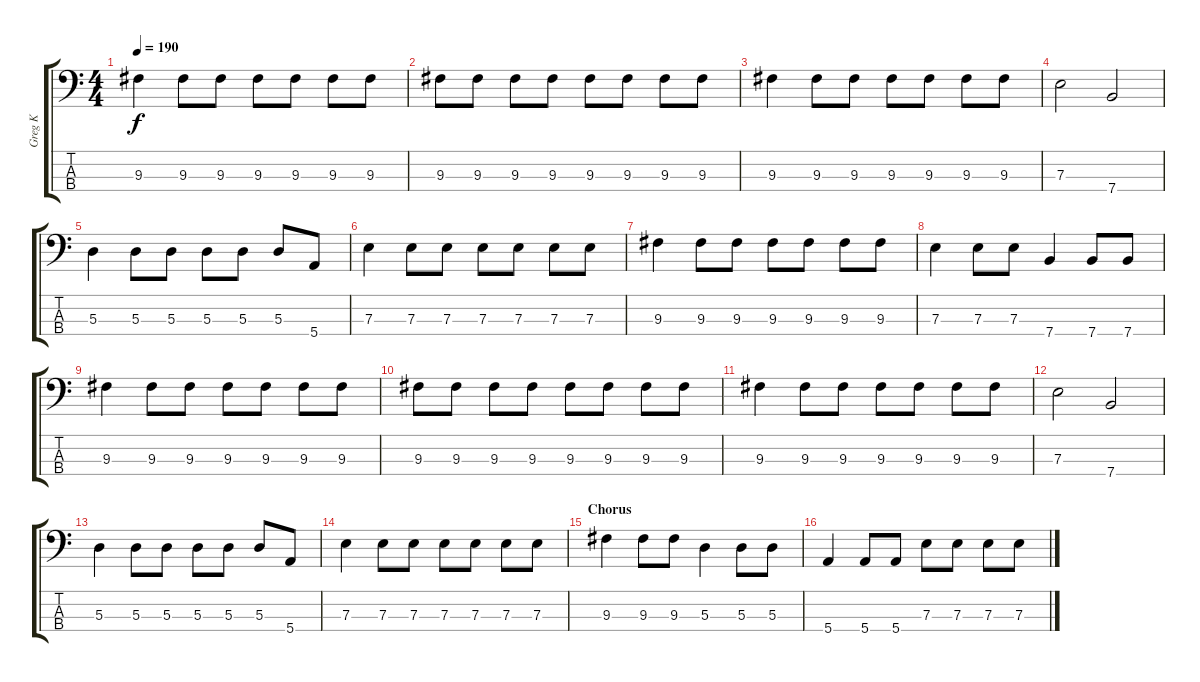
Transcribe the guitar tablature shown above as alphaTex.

\track ("Greg K" "Greg K") {instrument electricbasspick}
\staff {score tabs}
\tuning (G2 D2 A1 E1) {hide}
\ts (4 4)
\tempo 190
\clef f4
\ks c
9.3.4{dy f} 9.3.8 9.3.8 9.3.8 9.3.8 9.3.8 9.3.8 |
9.3.8 9.3.8 9.3.8 9.3.8 9.3.8 9.3.8 9.3.8 9.3.8 |
9.3.4 9.3.8 9.3.8 9.3.8 9.3.8 9.3.8 9.3.8 |
7.3.2 7.4.2 |
5.3.4 5.3.8 5.3.8 5.3.8 5.3.8 5.3.8 5.4.8 |
7.3.4 7.3.8 7.3.8 7.3.8 7.3.8 7.3.8 7.3.8 |
9.3.4 9.3.8 9.3.8 9.3.8 9.3.8 9.3.8 9.3.8 |
7.3.4 7.3.8 7.3.8 7.4.4 7.4.8 7.4.8 |
9.3.4 9.3.8 9.3.8 9.3.8 9.3.8 9.3.8 9.3.8 |
9.3.8 9.3.8 9.3.8 9.3.8 9.3.8 9.3.8 9.3.8 9.3.8 |
9.3.4 9.3.8 9.3.8 9.3.8 9.3.8 9.3.8 9.3.8 |
7.3.2 7.4.2 |
5.3.4 5.3.8 5.3.8 5.3.8 5.3.8 5.3.8 5.4.8 |
7.3.4 7.3.8 7.3.8 7.3.8 7.3.8 7.3.8 7.3.8 |
\section ("" "Chorus")
9.3.4 9.3.8 9.3.8 5.3.4 5.3.8 5.3.8 |
5.4.4 5.4.8 5.4.8 7.3.8 7.3.8 7.3.8 7.3.8
